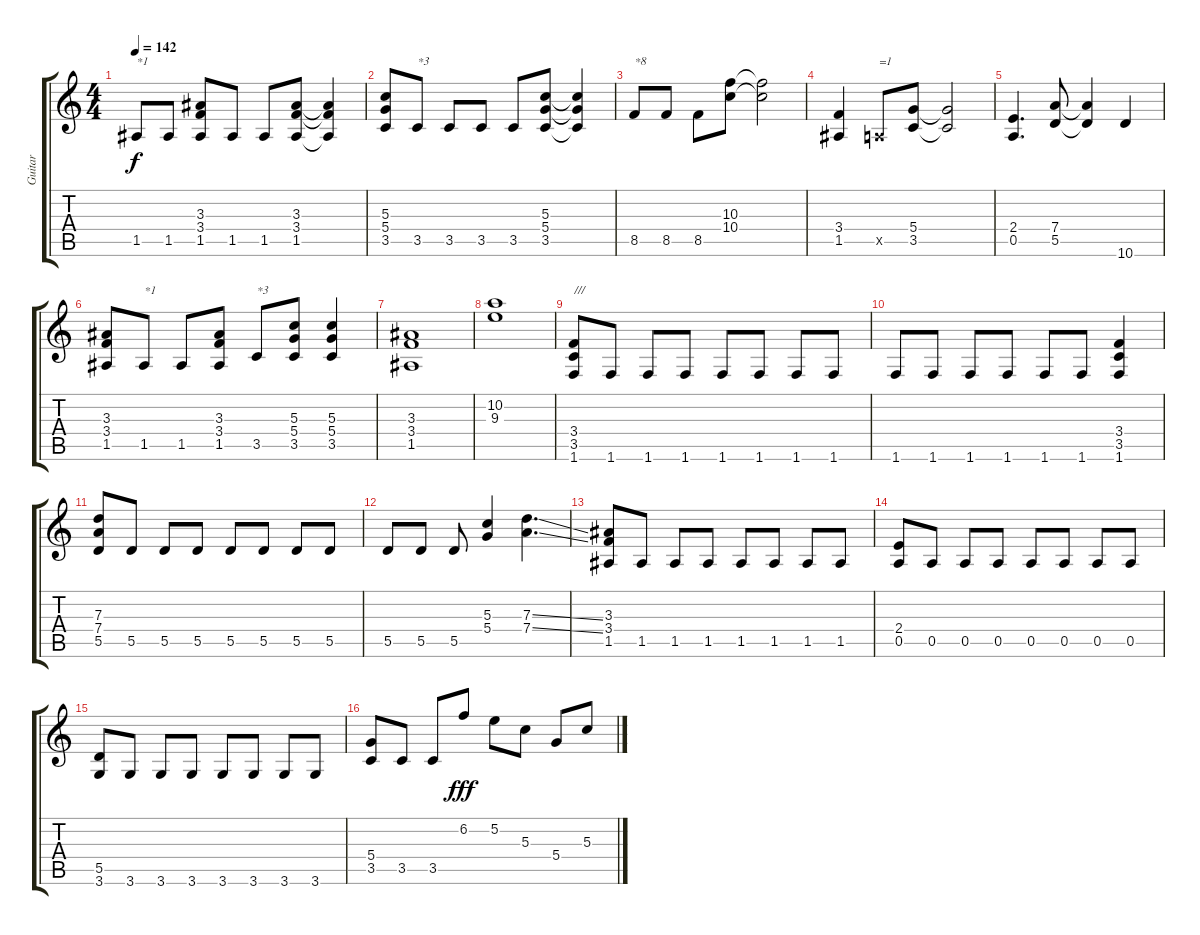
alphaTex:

\track ("Guitar" "Guitar") {instrument distortionguitar}
\staff {score tabs}
\tuning (E4 B3 G3 D3 A2 E2) {hide}
\ts (4 4)
\tempo 142
\clef g2
\ks c
1.5.8{txt "*1" dy f} 1.5.8 (3.3 3.4 1.5).8 1.5.8 1.5.8 (3.3 3.4 1.5).8 (3.3{t} 3.4{t} 1.5{t}).4 |
(5.3 5.4 3.5).8 3.5.8{txt "*3"} 3.5.8 3.5.8 3.5.8 (5.3 5.4 3.5).8 (5.3{t} 5.4{t} 3.5{t}).4 |
8.5.8{txt "*8"} 8.5.8 8.5.8 (10.3 10.4).8 (10.3{t} 10.4{t}).2 |
(3.4 1.5).4 0.5{x}.8{txt "=1"} (5.4 3.5).8 (5.4{t} 3.5{t}).2 |
(2.4 0.5).4{d} (7.4 5.5).8 (7.4{t} 5.5{t}).4 10.6.4 |
(3.3 3.4 1.5).8 1.5.8{txt "*1"} 1.5.8 (3.3 3.4 1.5).8 3.5.8{txt "*3"} (5.3 5.4 3.5).8 (5.3 5.4 3.5).4 |
(3.3 3.4 1.5).1 |
(10.2 9.3).1 |
(3.4 3.5 1.6).8{txt "///"} 1.6.8 1.6.8 1.6.8 1.6.8 1.6.8 1.6.8 1.6.8 |
1.6.8 1.6.8 1.6.8 1.6.8 1.6.8 1.6.8 (3.4 3.5 1.6).4 |
(7.3 7.4 5.5).8 5.5.8 5.5.8 5.5.8 5.5.8 5.5.8 5.5.8 5.5.8 |
5.5.8 5.5.8 5.5.8 (5.3 5.4).4 (7.3{ss} 7.4{ss}).4{d} |
(3.3 3.4 1.5).8 1.5.8 1.5.8 1.5.8 1.5.8 1.5.8 1.5.8 1.5.8 |
(2.4 0.5).8 0.5.8 0.5.8 0.5.8 0.5.8 0.5.8 0.5.8 0.5.8 |
(5.5 3.6).8 3.6.8 3.6.8 3.6.8 3.6.8 3.6.8 3.6.8 3.6.8 |
(5.4 3.5).8 3.5.8 3.5.8 6.2.8{dy fff} 5.2.8 5.3.8 5.4.8 5.3.8
